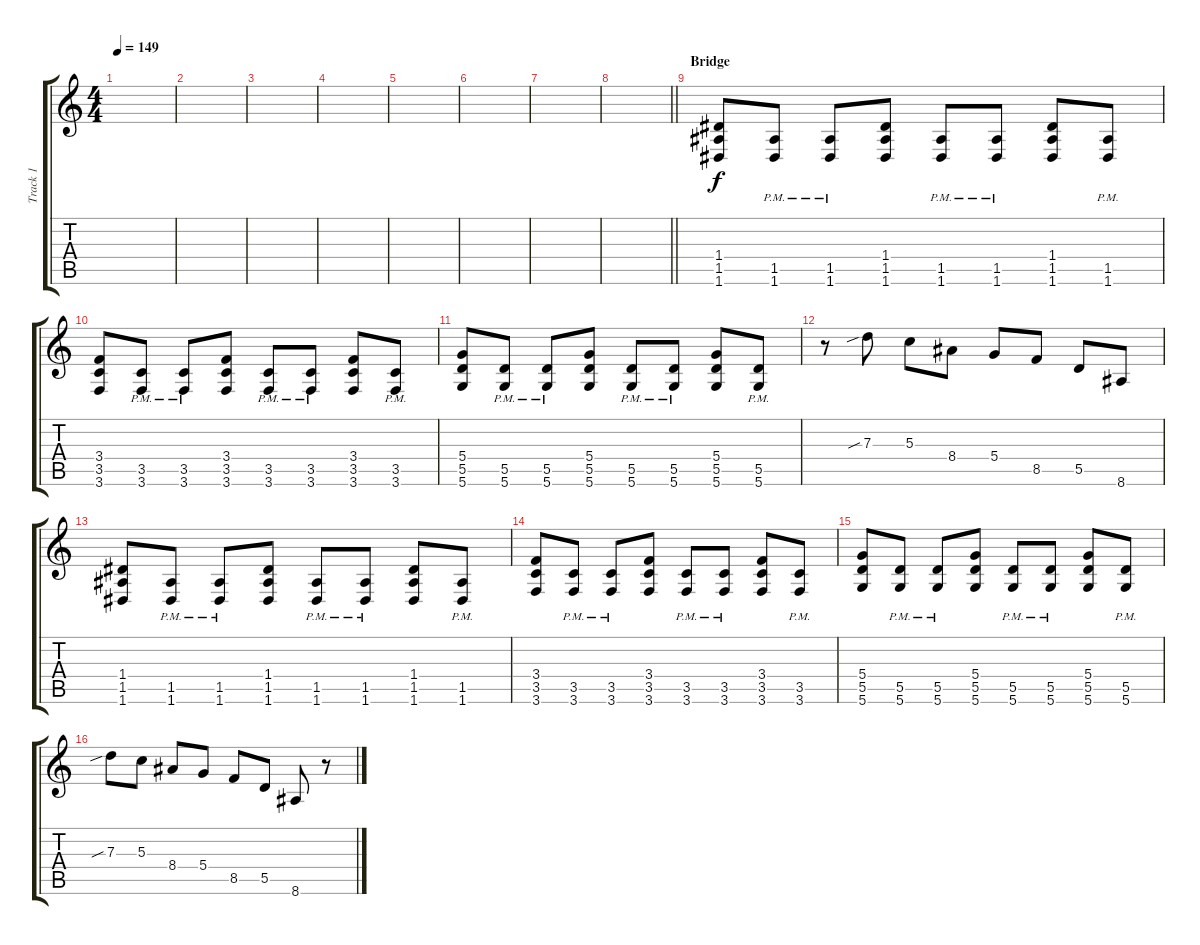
\track ("Track 1" "Track 1") {instrument distortionguitar}
\staff {score tabs}
\tuning (E4 B3 G3 D3 A2 D2) {hide}
\ts (4 4)
\tempo 149
\clef g2
\ks c
|
|
|
|
|
|
|
\barLineRight lightlight
|
\section ("" "Bridge")
(1.4 1.5 1.6).8 (1.5{pm} 1.6{pm}).8 (1.5{pm} 1.6{pm}).8 (1.4 1.5 1.6).8 (1.5{pm} 1.6{pm}).8 (1.5{pm} 1.6{pm}).8 (1.4 1.5 1.6).8 (1.5{pm} 1.6{pm}).8 |
(3.4 3.5 3.6).8 (3.5{pm} 3.6{pm}).8 (3.5{pm} 3.6{pm}).8 (3.4 3.5 3.6).8 (3.5{pm} 3.6{pm}).8 (3.5{pm} 3.6{pm}).8 (3.4 3.5 3.6).8 (3.5{pm} 3.6{pm}).8 |
(5.4 5.5 5.6).8 (5.5{pm} 5.6{pm}).8 (5.5{pm} 5.6{pm}).8 (5.4 5.5 5.6).8 (5.5{pm} 5.6{pm}).8 (5.5{pm} 5.6{pm}).8 (5.4 5.5 5.6).8 (5.5{pm} 5.6{pm}).8 |
r.8 7.3{sib}.8 5.3.8 8.4.8 5.4.8 8.5.8 5.5.8 8.6.8 |
(1.4 1.5 1.6).8 (1.5{pm} 1.6{pm}).8 (1.5{pm} 1.6{pm}).8 (1.4 1.5 1.6).8 (1.5{pm} 1.6{pm}).8 (1.5{pm} 1.6{pm}).8 (1.4 1.5 1.6).8 (1.5{pm} 1.6{pm}).8 |
(3.4 3.5 3.6).8 (3.5{pm} 3.6{pm}).8 (3.5{pm} 3.6{pm}).8 (3.4 3.5 3.6).8 (3.5{pm} 3.6{pm}).8 (3.5{pm} 3.6{pm}).8 (3.4 3.5 3.6).8 (3.5{pm} 3.6{pm}).8 |
(5.4 5.5 5.6).8 (5.5{pm} 5.6{pm}).8 (5.5{pm} 5.6{pm}).8 (5.4 5.5 5.6).8 (5.5{pm} 5.6{pm}).8 (5.5{pm} 5.6{pm}).8 (5.4 5.5 5.6).8 (5.5{pm} 5.6{pm}).8 |
7.3{sib}.8 5.3.8 8.4.8 5.4.8 8.5.8 5.5.8 8.6.8 r.8
